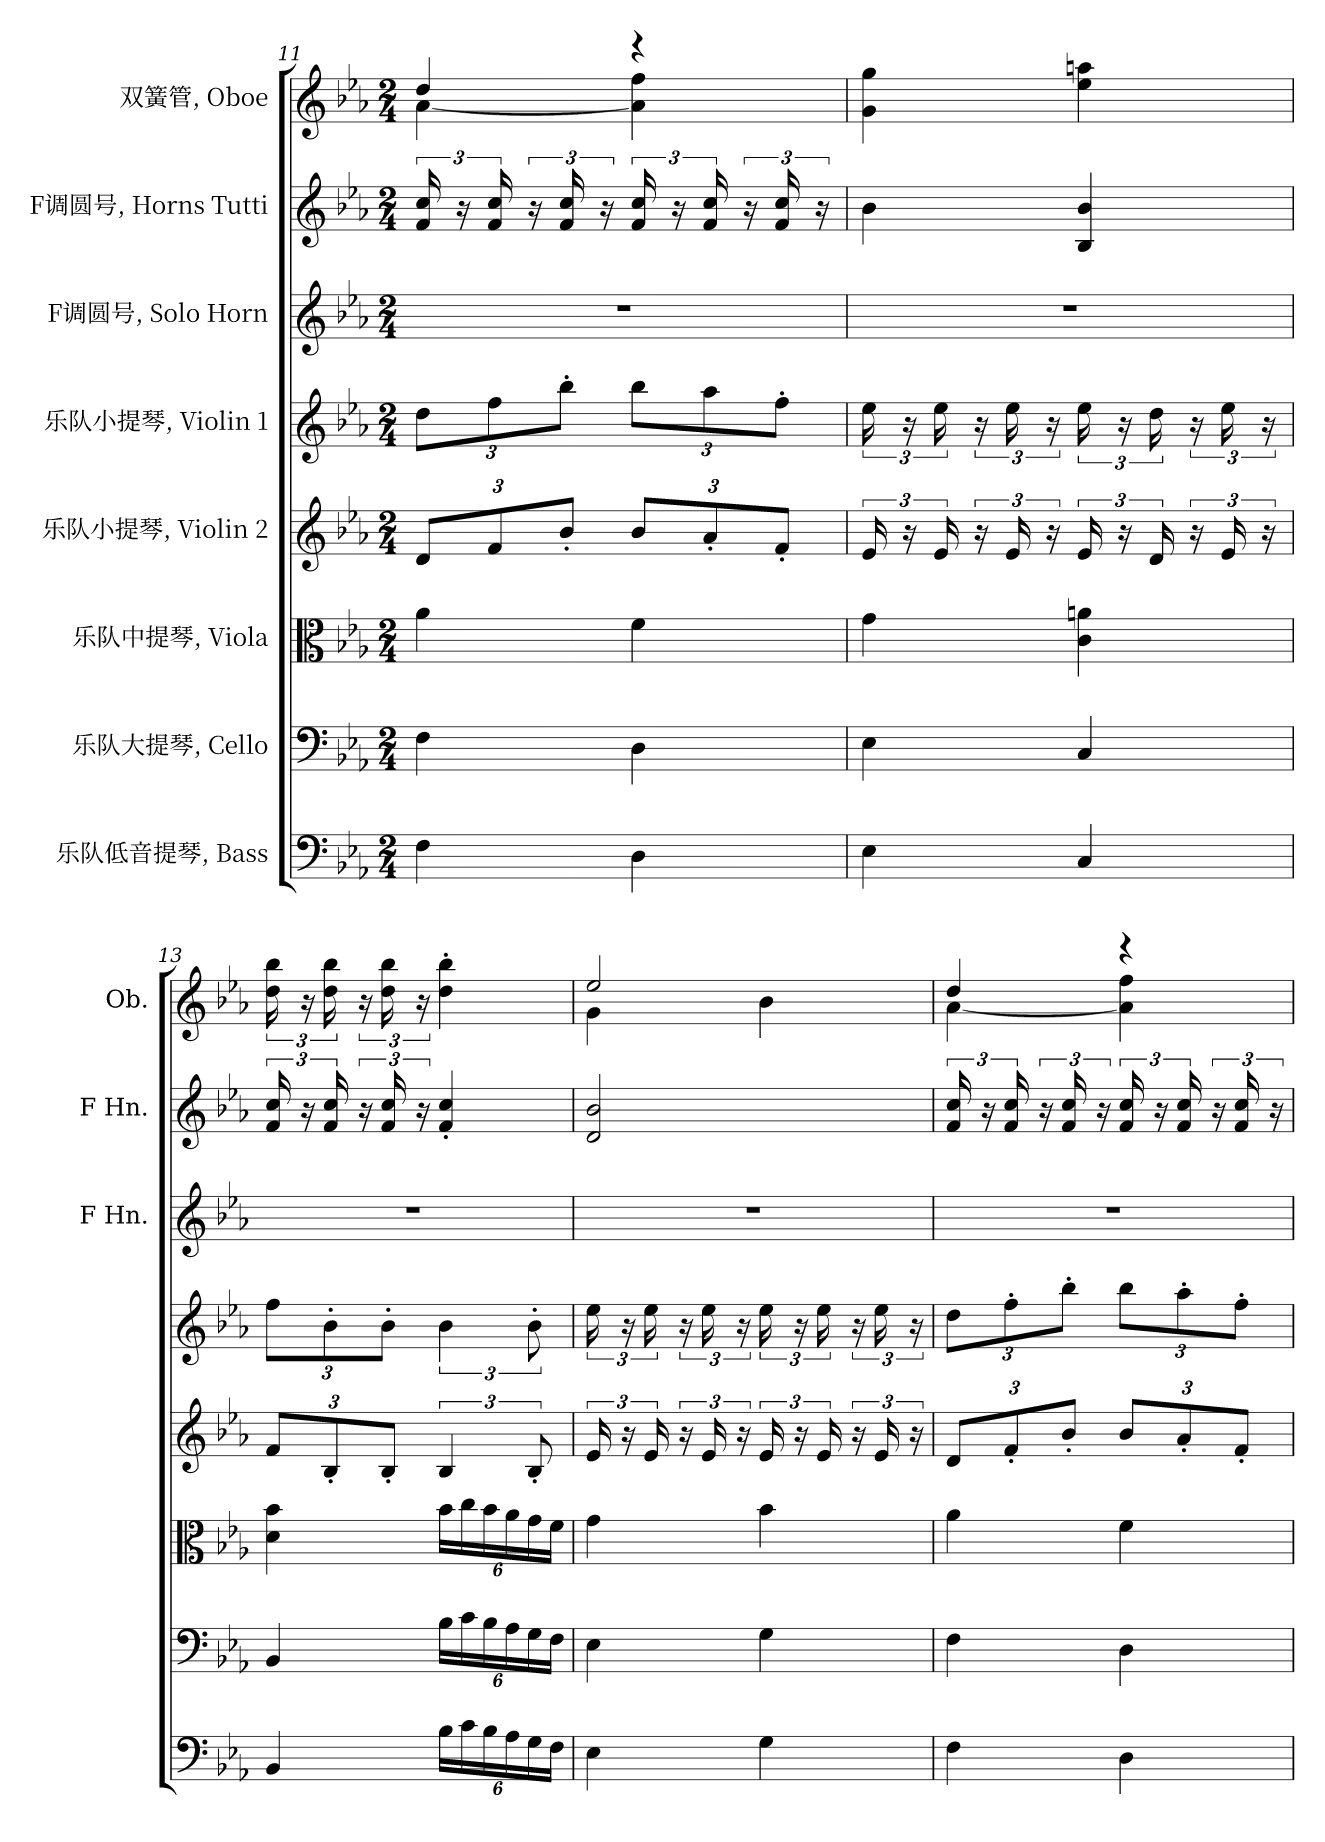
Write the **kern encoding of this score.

**kern	**kern	**kern	**kern	**kern	**kern	**kern	**kern
*part8	*part7	*part6	*part5	*part4	*part3	*part2	*part1
*staff8	*staff7	*staff6	*staff5	*staff4	*staff3	*staff2	*staff1
*I"乐队低音提琴, Bass	*I"乐队大提琴, Cello	*I"乐队中提琴, Viola	*I"乐队小提琴, Violin 2	*I"乐队小提琴, Violin 1	*I"F调圆号, Solo Horn	*I"F调圆号, Horns Tutti	*I"双簧管, Oboe
*	*	*	*	*	*I'F Hn.	*I'F Hn.	*I'Ob.
!!LO:PB:g=z
*clefF4	*clefF4	*clefC3	*clefG2	*clefG2	*clefG2	*clefG2	*clefG2
*ITrd7c12	*	*	*	*	*ITrd4c7	*ITrd4c7	*
*k[b-e-a-]	*k[b-e-a-]	*k[b-e-a-]	*k[b-e-a-]	*k[b-e-a-]	*k[b-e-a-d-]	*k[b-e-a-d-]	*k[b-e-a-]
*M2/4	*M2/4	*M2/4	*M2/4	*M2/4	*M2/4	*M2/4	*M2/4
*	*	*	*Xbrackettup	*Xbrackettup	*	*	*
=11	=11	=11	=11	=11	=11	=11	=11
*	*	*	*	*	*	*	*^
4FF\	4F\	4a-\	12d/L	12dd\L	2r	24B-/ 24f/	4dd/	[4a-\
.	.	.	.	.	.	24r	.	.
.	.	.	12f/	12ff\	.	24B-/ 24f/	.	.
.	.	.	.	.	.	24r	.	.
.	.	.	12b-'/J	12bb-'\J	.	24B-/ 24f/	.	.
.	.	.	.	.	.	24r	.	.
4DD\	4D\	4f\	12b-/L	12bb-\L	.	24B-/ 24f/	4r	4a-\] 4ff\
.	.	.	.	.	.	24r	.	.
.	.	.	12a-'/	12aa-\	.	24B-/ 24f/	.	.
.	.	.	.	.	.	24r	.	.
.	.	.	12f'/J	12ff'\J	.	24B-/ 24f/	.	.
.	.	.	.	.	.	24r	.	.
*	*	*	*	*	*	*	*v	*v
=12	=12	=12	=12	=12	=12	=12	=12
*	*	*	*brackettup	*brackettup	*	*	*
4EE-\	4E-\	4g\	24e-/	24ee-\	2r	4e-\	4g\ 4gg\
.	.	.	24r	24r	.	.	.
.	.	.	24e-/	24ee-\	.	.	.
.	.	.	24r	24r	.	.	.
.	.	.	24e-/	24ee-\	.	.	.
.	.	.	24r	24r	.	.	.
4CC/	4C/	4c\ 4an\	24e-/	24ee-\	.	4E-/ 4e-/	4ee-\ 4aan\
.	.	.	24r	24r	.	.	.
.	.	.	24d/	24dd\	.	.	.
.	.	.	24r	24r	.	.	.
.	.	.	24e-/	24ee-\	.	.	.
.	.	.	24r	24r	.	.	.
!!LO:PB:g=z
=13	=13	=13	=13	=13	=13	=13	=13
*	*	*	*Xbrackettup	*Xbrackettup	*	*	*
4BBB-/	4BB-/	4d\ 4b-\	12f/L	12ff\L	2r	24B-/ 24f/	24dd\ 24bb-\
.	.	.	.	.	.	24r	24r
.	.	.	12B-'/	12b-'\	.	24B-/ 24f/	24dd\ 24bb-\
.	.	.	.	.	.	24r	24r
.	.	.	12B-'/J	12b-'\J	.	24B-/ 24f/	24dd\ 24bb-\
.	.	.	.	.	.	24r	24r
*Xbrackettup	*Xbrackettup	*Xbrackettup	*brackettup	*brackettup	*	*	*
24BB-\LL	24B-\LL	24b-\LL	6B-/	6b-\	.	4B-/' 4f/'	4dd\' 4bb-\'
24C\	24c\	24cc\	.	.	.	.	.
24BB-\	24B-\	24b-\	.	.	.	.	.
24AA-\	24A-\	24a-\	.	.	.	.	.
24GG\	24G\	24g\	12B-'/	12b-'\	.	.	.
24FF\JJ	24F\JJ	24f\JJ	.	.	.	.	.
=14	=14	=14	=14	=14	=14	=14	=14
*	*	*	*	*	*	*	*^
4EE-\	4E-\	4g\	24e-/	24ee-\	2r	2G/ 2e-/	2ee-/	4g\
.	.	.	24r	24r	.	.	.	.
.	.	.	24e-/	24ee-\	.	.	.	.
.	.	.	24r	24r	.	.	.	.
.	.	.	24e-/	24ee-\	.	.	.	.
.	.	.	24r	24r	.	.	.	.
4GG\	4G\	4b-\	24e-/	24ee-\	.	.	.	4b-\
.	.	.	24r	24r	.	.	.	.
.	.	.	24e-/	24ee-\	.	.	.	.
.	.	.	24r	24r	.	.	.	.
.	.	.	24e-/	24ee-\	.	.	.	.
.	.	.	24r	24r	.	.	.	.
!!LO:PB:g=z	!!
=15	=15	=15	=15	=15	=15	=15	=15	=15
*	*	*	*Xbrackettup	*Xbrackettup	*	*	*	*
4FF\	4F\	4a-\	12d/L	12dd\L	2r	24B-/ 24f/	4dd/	[4a-\
.	.	.	.	.	.	24r	.	.
.	.	.	12f'/	12ff'\	.	24B-/ 24f/	.	.
.	.	.	.	.	.	24r	.	.
.	.	.	12b-'/J	12bb-'\J	.	24B-/ 24f/	.	.
.	.	.	.	.	.	24r	.	.
4DD\	4D\	4f\	12b-/L	12bb-\L	.	24B-/ 24f/	4r	4a-\] 4ff\
.	.	.	.	.	.	24r	.	.
.	.	.	12a-'/	12aa-'\	.	24B-/ 24f/	.	.
.	.	.	.	.	.	24r	.	.
.	.	.	12f'/J	12ff'\J	.	24B-/ 24f/	.	.
.	.	.	.	.	.	24r	.	.
*	*	*	*	*	*	*	*v	*v
=	=	=	=	=	=	=	=
*-	*-	*-	*-	*-	*-	*-	*-
